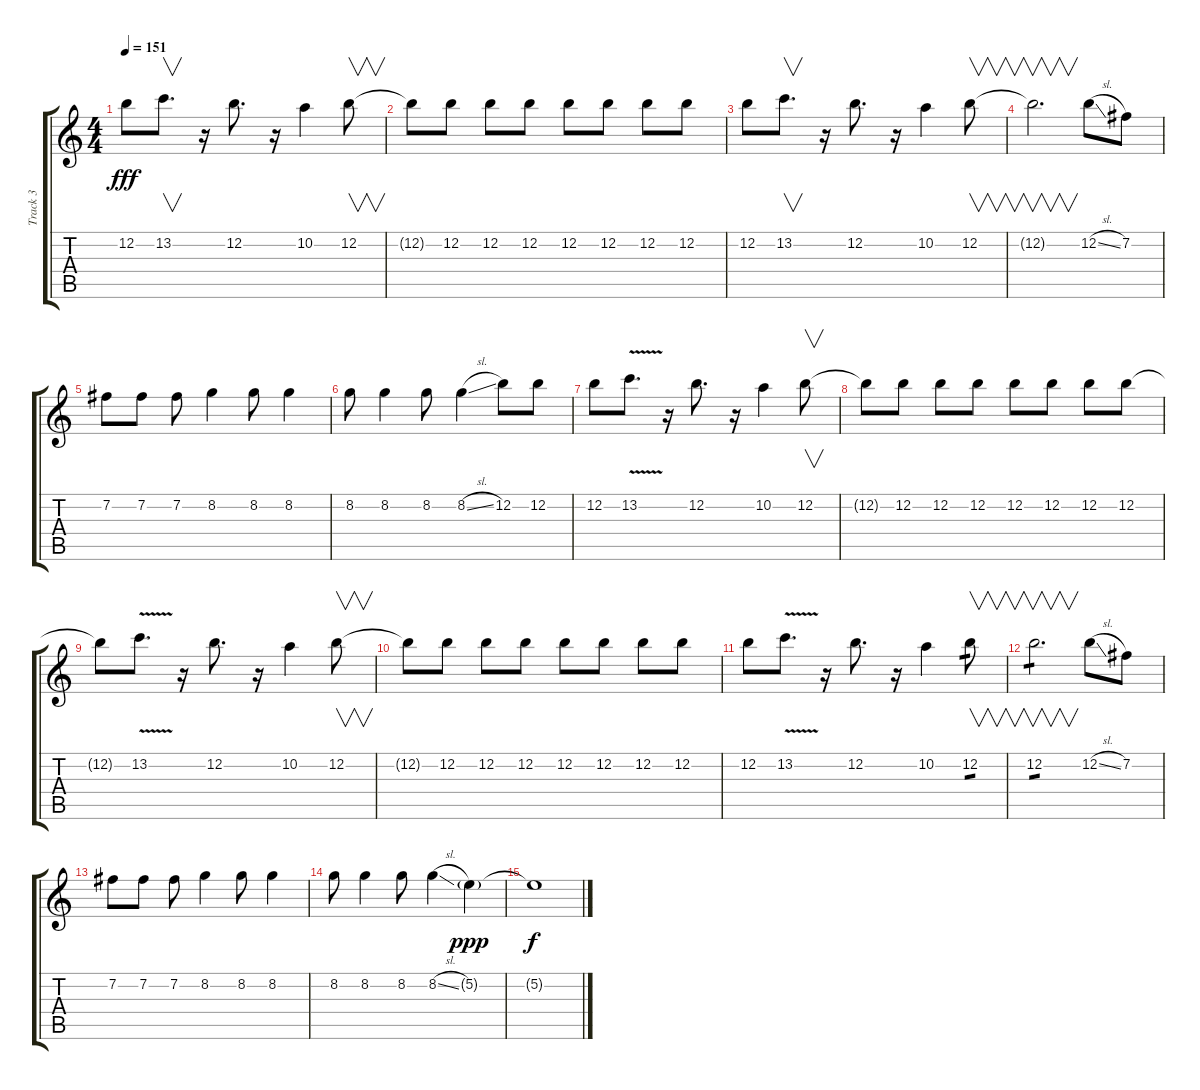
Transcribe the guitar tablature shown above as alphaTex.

\track ("Track 3" "Track 3") {instrument distortionguitar}
\staff {score tabs}
\tuning (E4 B3 G3 D3 A2 E2) {hide}
\ts (4 4)
\tempo 151
\clef g2
\ks c
12.2{t}.8{dy fff} 13.2.8{v d} r.16 12.2.8{d} r.16 10.2.4 12.2.8{v} |
12.2{t}.8 12.2.8 12.2.8 12.2.8 12.2.8 12.2.8 12.2.8 12.2.8 |
12.2.8 13.2.8{v d} r.16 12.2.8{d} r.16 10.2.4 12.2.8{v} |
12.2{t}.2{v d} 12.2{sl}.8 7.2.8 |
7.2.8 7.2.8 7.2.8 8.2.4 8.2.8 8.2.4 |
8.2.8 8.2.4 8.2.8 8.2{sl}.4 12.2.8 12.2.8 |
12.2.8 13.2{v}.8{d} r.16 12.2.8{d} r.16 10.2.4 12.2.8{v} |
12.2{t}.8 12.2.8 12.2.8 12.2.8 12.2.8 12.2.8 12.2.8 12.2.8 |
12.2{t}.8 13.2{v}.8{d} r.16 12.2.8{d} r.16 10.2.4 12.2.8{v} |
12.2{t}.8 12.2.8 12.2.8 12.2.8 12.2.8 12.2.8 12.2.8 12.2.8 |
12.2.8 13.2{v}.8{d} r.16 12.2.8{d} r.16 10.2.4 12.2.8{v tp 1} |
12.2.2{v d tp 1} 12.2{sl}.8 7.2.8 |
7.2.8 7.2.8 7.2.8 8.2.4 8.2.8 8.2.4 |
8.2.8 8.2.4 8.2.8 8.2{sl}.4 5.2{g}.4{dy ppp volume 10} |
5.2{t}.1{dy f}
